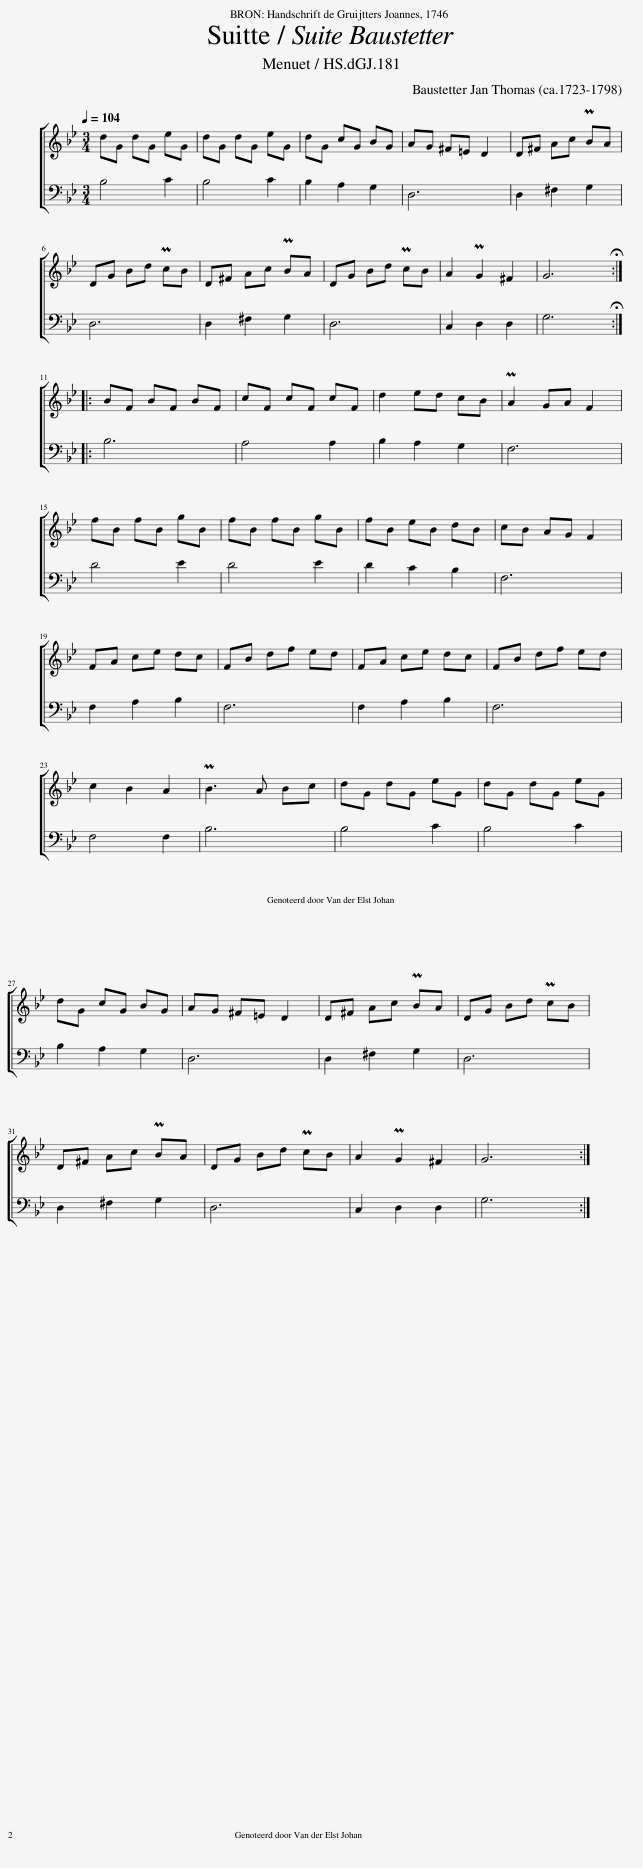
X:1
%%score [ 1 2 ]
L:1/8
Q:1/4=104
M:3/4
I:linebreak $
K:Bb
V:1 treble
V:2 bass
V:1
 dG dG eG | dG dG eG | dG cG BG | AG ^F=E D2 | D^F Ac PBA |$ %5
 DG Bd PcB | D^F Ac PBA | DG Bd PcB | A2 PG2 ^F2 | G6 ::$ %10
 BF BF BF | cF cF cF | d2 ed cB | PA2 GA F2 |$ fB fB gB | %15
 fB fB gB | fB eB dB | cB AG F2 |$ FA ce dc | FB df ed | %20
 FA ce dc | FB df ed |$ c2 B2 A2 | PB3 A Bc | dG dG eG | %25
 dG dG eG |$ dG cG BG | AG ^F=E D2 | D^F Ac PBA | DG Bd PcB |$ %30
 D^F Ac PBA | DG Bd PcB | A2 PG2 ^F2 | G6 :| %34
V:2
 B,4 C2 | B,4 C2 | B,2 A,2 G,2 | D,6 | D,2 ^F,2 G,2 |$ %5
 D,6 | D,2 ^F,2 G,2 | D,6 | C,2 D,2 D,2 | G,6 ::$ %10
 B,6 | A,4 A,2 | B,2 A,2 G,2 | F,6 |$ D4 E2 | %15
 D4 E2 | D2 C2 B,2 | F,6 |$ F,2 A,2 B,2 | F,6 | %20
 F,2 A,2 B,2 | F,6 |$ F,4 F,2 | B,6 | B,4 C2 | %25
 B,4 C2 |$ B,2 A,2 G,2 | D,6 | D,2 ^F,2 G,2 | D,6 |$ %30
 D,2 ^F,2 G,2 | D,6 | C,2 D,2 D,2 | G,6 :| %34
